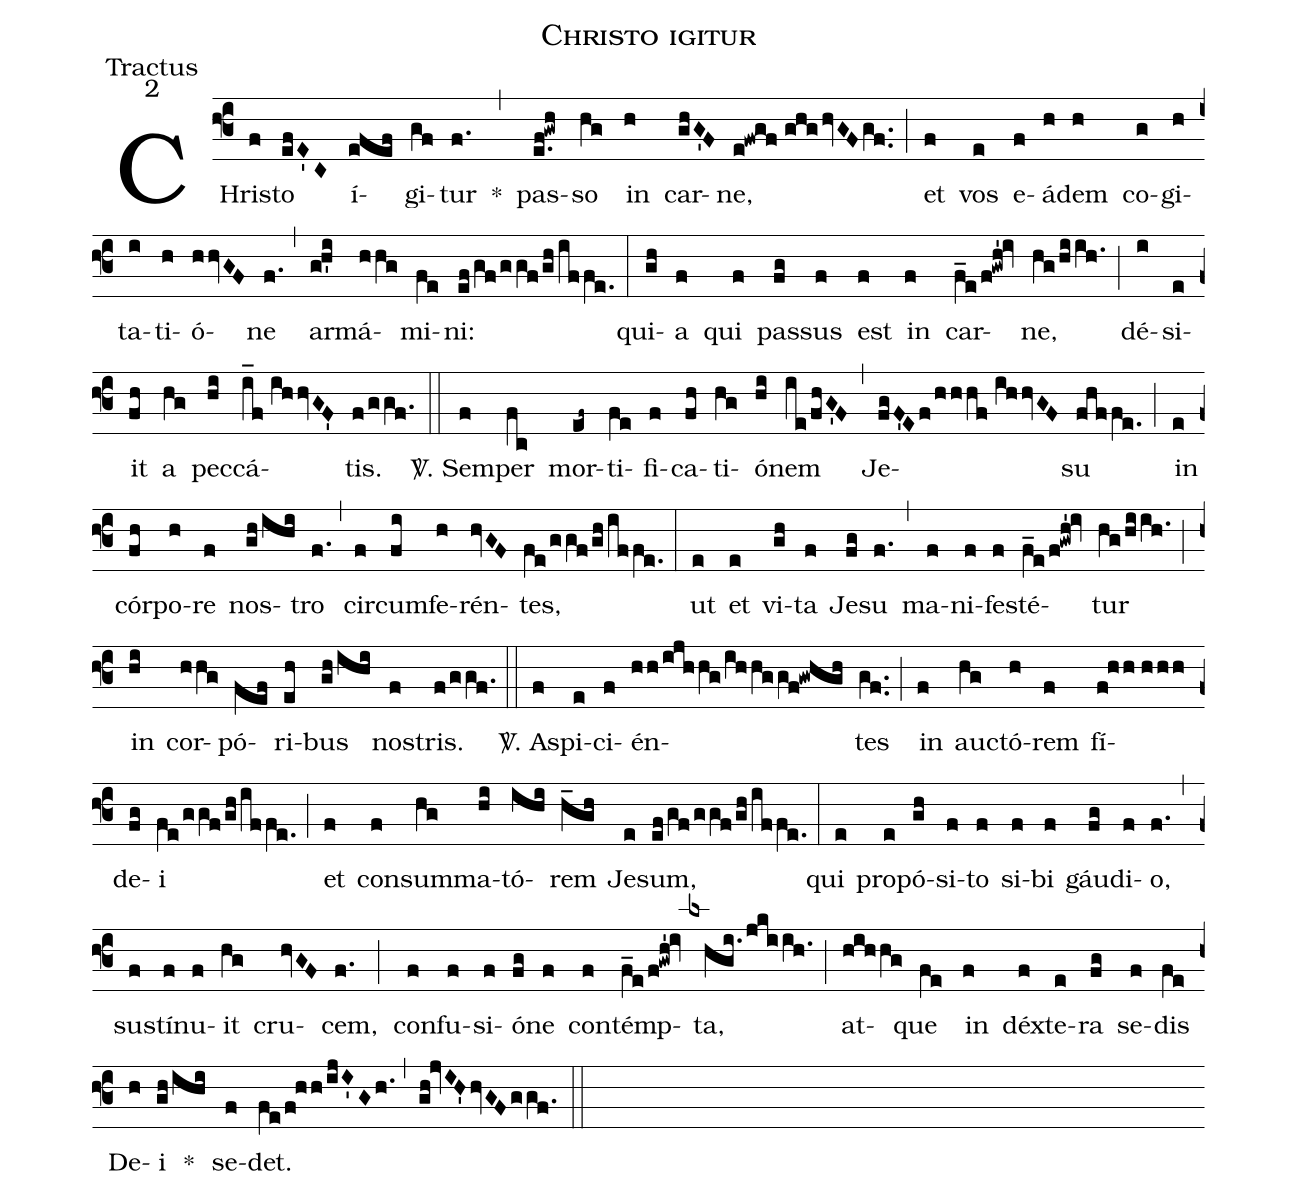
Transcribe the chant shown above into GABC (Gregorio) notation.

name: Christo igitur;
office-part: Tractus;
mode: 2;
%%
(f3) CHris(f)to(efE'C) í(efef)gi(gf)tur(f.) *(,) pas(e.f!gwh)so(hg) in(h) car(ghG'F)ne,(e!fwgf//ghg/hvGF/gf..) (;) et(f) vos(e) e(f)á(h)dem(h) co(g)gi(h)ta(i)ti(h)ó(hhvGF)ne(f.) (,) ar(g!h'i)má(hhg)mi(fe)ni:(ef/gf/ggf/gh/iffe.) (:)
qui(gh)a(f) qui(f) pas(fg)sus(f) est(f) in(f) car(f_e/f!gwh'!iv)ne,(hg/hiih.) (;) dé(i)si(e)it(fh) a(hg) pec(hi)cá(i_f//ihhvGF')tis.(f/ggf.) (::)
<sp>V/</sp>. Sem(f)per(fc) mor(ef~)ti(fe)fi(f)ca(fh)ti(hg)ó(hi)nem(ie/fhG'F) (,) Je(fgF'E/f/hhhf//ihhvGF)su(fhffe.) (;) in(e) cór(fh)po(h)re(f) nos(gh/ihi)tro(f.) (,) cir(f)cum(fi)fe(h)rén(hvGF)tes,(fe/ggf/gh/iffe.) (:)
ut(e) et(e) vi(gh)ta(f) Je(fg)su(f.) (,) ma(f)ni(f)fes(f)té(f_e/f!gwh'!iv)tur(hg/hiih.) (;) in(hi) cor(hhg)pó(fef)ri(eh)bus(gh/ihi) nos(f)tris.(f/ggf.) (::)
<sp>V/</sp>. A(f)spi(e)ci(f)én(hh/ijhhg/ihhggf!gwhgh)tes(gf..) (;) in(f) auc(hg)tó(h)rem(f) fí(f!hh//hhh)de(fg)i(fe/ggf/gh/iffe.) (;) et(f) con(f)sum(hg)ma(hi)tó(ihi)rem(h_gh) Je(e)sum,(ef/gf/ggf/gh/iffe.) (:)
qui(e) pro(e)pó(gh)si(f)to(f) si(f)bi(f) gáu(fg)di(f)o,(f.) (,) sus(f)tí(f)nu(f)it(hg) cru(hvGF)cem,(f.) (;) con(f)fu(f)si(f)ó(fg)ne(f) con(f)témp(f_e/f!gwh'!iv)ta,(lxhgi./jkiih.) (;) at(hihhg)que(fe) in(f) déx(f)te(e)ra(fg) se(f)dis(fe) De(h)i(gh/ihi) *() se(f)det.(fe/f!hh/ijI'Gh.) (,) (gh!jvIH'hvGF/ggf.) (::)
